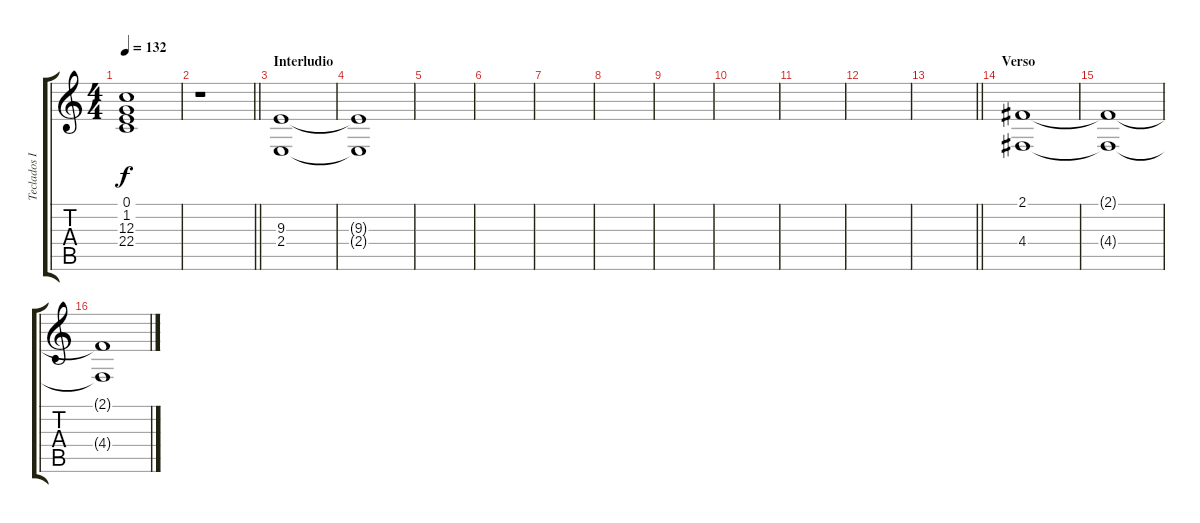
\track ("Teclados II" "Teclados I") {instrument stringensemble1}
\staff {score tabs}
\tuning (E4 B3 G3 D3 A2 E2) {hide}
\ts (4 4)
\tempo 132
\clef g2
\ks c
(0.1 1.2 12.3 22.4).1{dy f} |
\barLineRight lightlight
r.1 |
\section ("" "Interludio")
(9.3 2.4).1 |
(9.3{t} 2.4{t}).1 |
|
|
|
|
|
|
|
|
\barLineRight lightlight
|
\section ("" "Verso")
(2.1 4.4).1 |
(2.1{t} 4.4{t}).1 |
(2.1{t} 4.4{t}).1
